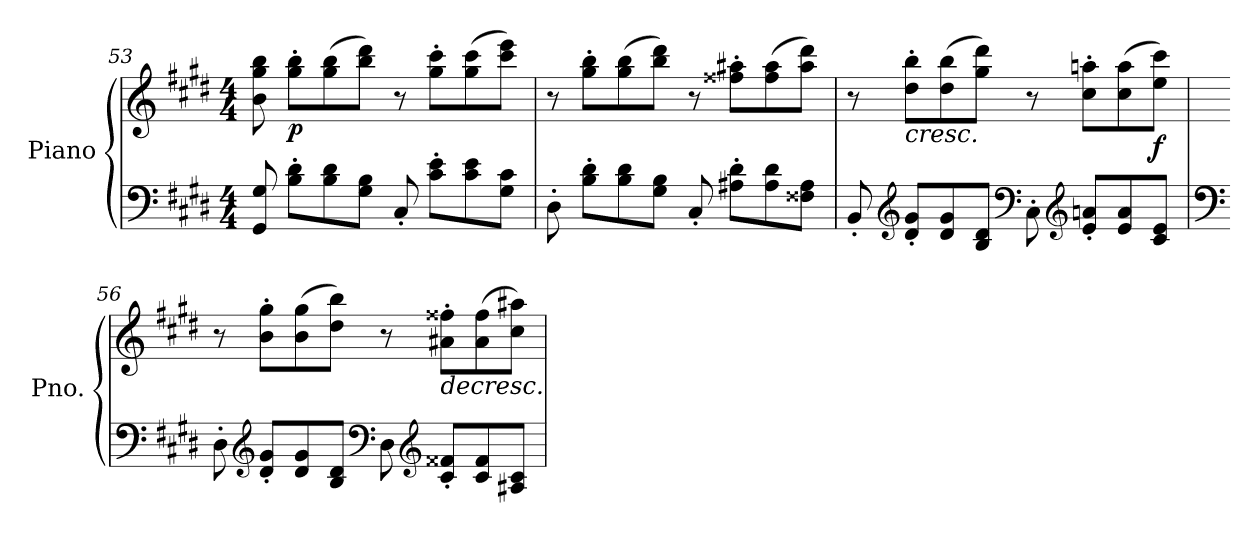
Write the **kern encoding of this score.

**kern	**kern	**dynam
*part1	*part1	*part1
*staff2	*staff1	*staff1/2
*I"Piano	*	*
*I'Pno.	*	*
!!LO:LB:g=z
*clefF4	*clefG2	*
*k[f#c#g#d#]	*k[f#c#g#d#]	*
*M4/4	*M4/4	*
=53	=53	=53
8GG#/ 8G#/	8b\ 8gg#\ 8bb\	.
!	!	!LO:DY:b
8B\' 8d#\'L	8gg#\' 8bb\'L	p
8B\ 8d#\	(>8gg#\ 8bb\	.
8G#\ 8B\J	8bb\ 8ddd#\J)	.
8C#'/	8r	.
8c#\' 8e\'L	8gg#\' 8ccc#\'L	.
8c#\ 8e\	(>8gg#\ 8ccc#\	.
8G#\ 8c#\J	8ccc#\ 8eee\J)	.
=54	=54	=54
8D#'\	8r	.
8B\' 8d#\'L	8gg#\' 8bb\'L	.
8B\ 8d#\	(>8gg#\ 8bb\	.
8G#\ 8B\J	8bb\ 8ddd#\J)	.
8C#'/	8r	.
8A#X\' 8d#\'L	8ff##X\' 8aa#X\'L	.
8A#\ 8d#\	(>8ff##\ 8aa#\	.
8F##X\ 8A#\J	8aa#\ 8ddd#\J)	.
=55	=55	=55
8BB'/	8r	.
*clefG2	*	*
!	!LO:TX:b:i:t=cresc.	!
8d#/' 8g#/'L	8dd#\' 8bb\'L	.
8d#/ 8g#/	(>8dd#\ 8bb\	.
8B/ 8d#/J	8gg#\ 8ddd#\J)	.
*clefF4	*	*
8C#'\	8r	.
*clefG2	*	*
8e/' 8an/'L	8cc#\' 8aan\'L	.
8e/ 8a/	(>8cc#\ 8aa\	.
!	!	!LO:DY:b
8c#/ 8e/J	8ee\ 8ccc#\J)	f
=56	=56	=56
*clefF4	*	*
8D#'\	8r	.
*clefG2	*	*
8d#/' 8g#/'L	8b\' 8gg#\'L	.
8d#/ 8g#/	(>8b\ 8gg#\	.
8B/ 8d#/J	8dd#\ 8bb\J)	.
*clefF4	*	*
8D#\	8r	.
*clefG2	*	*
!	!LO:TX:b:i:t=decresc.	!
8c#/' 8f##X/'L	8a#X\' 8ff##X\'L	.
8c#/ 8f##/	(>8a#\ 8ff##\	.
8A#X/ 8c#/J	8cc#\ 8aa#X\J)	.
=	=	=
*-	*-	*-
